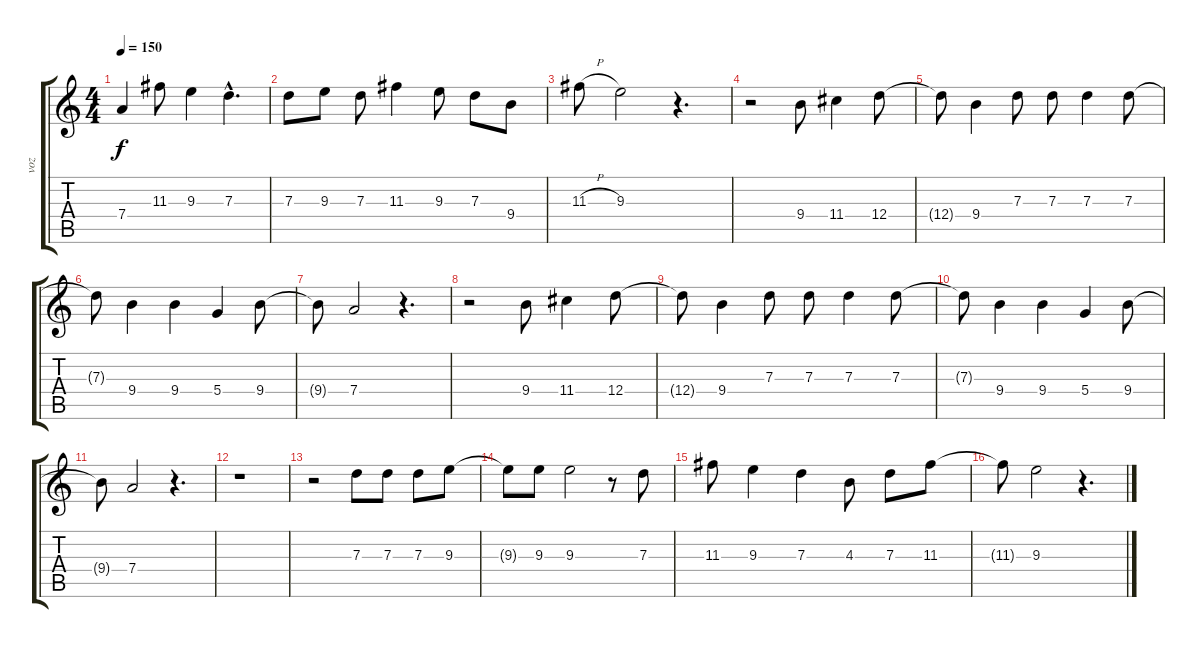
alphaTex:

\track ("voz" "voz") {instrument acousticguitarnylon}
\staff {score tabs}
\tuning (E4 B3 G3 D3 A2 E2) {hide}
\ts (4 4)
\tempo 150
\clef g2
\ks c
7.4.4{dy f} 11.3.8 9.3.4 7.3{hac}.4{d} |
7.3.8 9.3.8 7.3.8 11.3.4 9.3.8 7.3.8 9.4.8 |
11.3{h}.8 9.3.2 r.4{d} |
r.2 9.4.8 11.4.4 12.4.8 |
12.4{t}.8 9.4.4 7.3.8 7.3.8 7.3.4 7.3.8 |
7.3{t}.8 9.4.4 9.4.4 5.4.4 9.4.8 |
9.4{t}.8 7.4.2 r.4{d} |
r.2 9.4.8 11.4.4 12.4.8 |
12.4{t}.8 9.4.4 7.3.8 7.3.8 7.3.4 7.3.8 |
7.3{t}.8 9.4.4 9.4.4 5.4.4 9.4.8 |
9.4{t}.8 7.4.2 r.4{d} |
r.1 |
r.2 7.3.8 7.3.8 7.3.8 9.3.8 |
9.3{t}.8 9.3.8 9.3.2 r.8 7.3.8 |
11.3.8 9.3.4 7.3.4 4.3.8 7.3.8 11.3.8 |
11.3{t}.8 9.3.2 r.4{d}
